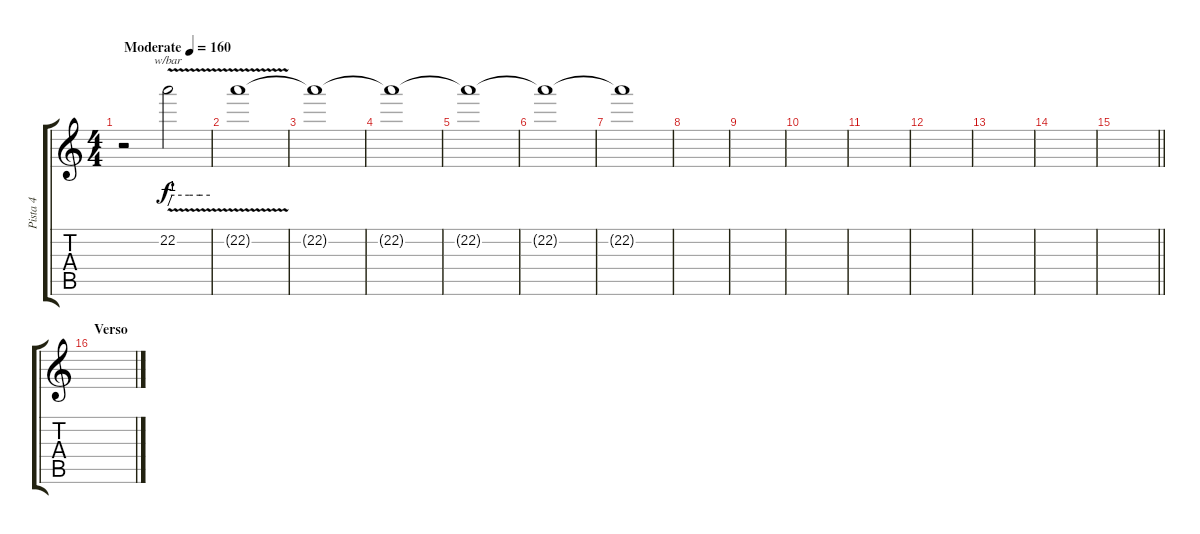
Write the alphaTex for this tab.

\track ("Pista 4" "Pista 4") {instrument overdrivenguitar}
\staff {score tabs}
\tuning (E4 B3 G3 D3 A2 E2) {hide}
\ts (4 4)
\tempo (160 "Moderate")
\clef g2
\ks c
r.2{dy f instrument overdrivenguitar} 22.2{v}.2{tbe (custom default 0 0 6 4 30 4 46 4 60 4)} |
22.2{t}.1 |
22.2{t}.1 |
22.2{t}.1 |
22.2{t}.1 |
22.2{t}.1 |
22.2{t}.1 |
|
|
|
|
|
|
|
\barLineRight lightlight
|
\section ("" "Verso")
